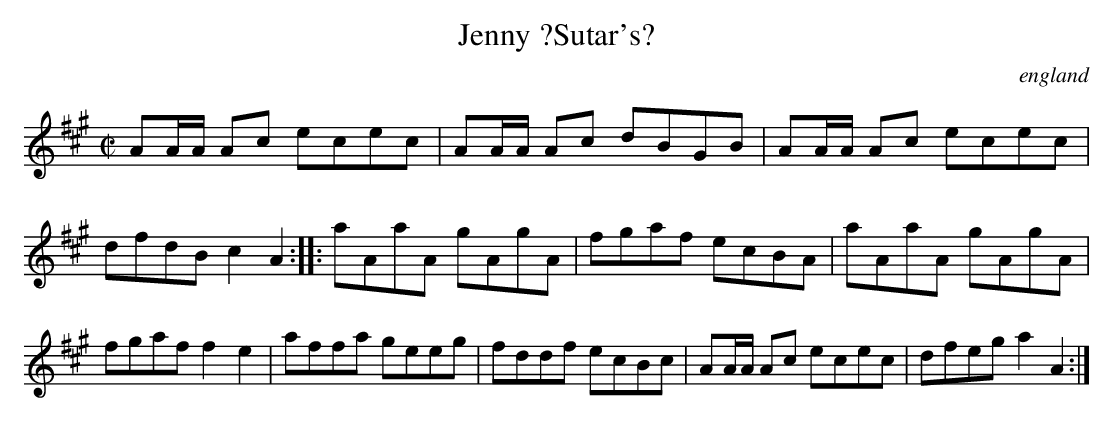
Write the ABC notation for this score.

X:1
T:Jenny ?Sutar's?
O:england
M:C|
K:A
AA/2A/2 Ac ecec|AA/2A/2 Ac dBGB|\
AA/2A/2 Ac ecec|dfdB c2A2::\
aAaA gAgA|fgaf ecBA|aAaA gAgA|fgaf f2e2|\
affa geeg| fddf ecBc|\
AA/2A/2 Ac ecec|dfeg a2A2:|
